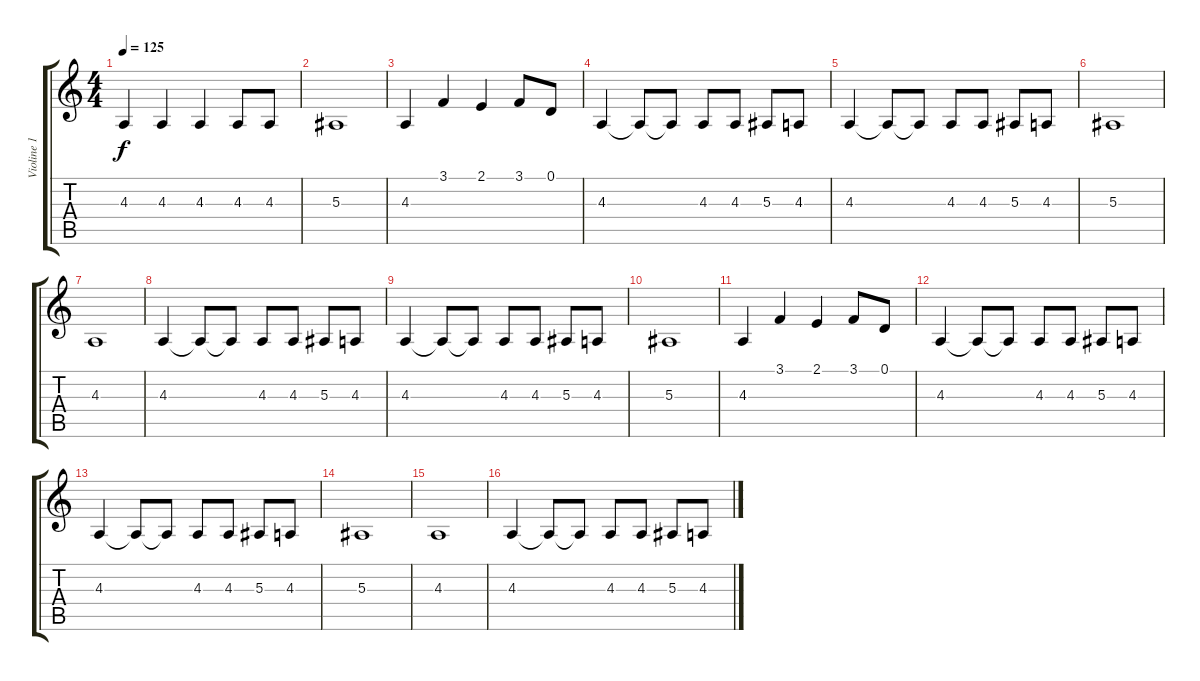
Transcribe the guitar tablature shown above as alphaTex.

\track ("Violine 1" "Violine 1") {instrument tremolostrings}
\staff {score tabs}
\tuning (D4 A3 F3 C3 G2 D2) {hide}
\ts (4 4)
\tempo 125
\clef g2
\ks c
4.3{t}.4{dy f} 4.3.4 4.3.4 4.3.8 4.3.8 |
5.3.1 |
4.3.4 3.1.4 2.1.4 3.1.8 0.1.8 |
4.3.4 4.3{t}.8 4.3{t}.8 4.3.8 4.3.8 5.3.8 4.3.8 |
4.3.4 4.3{t}.8 4.3{t}.8 4.3.8 4.3.8 5.3.8 4.3.8 |
5.3.1 |
4.3.1 |
4.3.4 4.3{t}.8 4.3{t}.8 4.3.8 4.3.8 5.3.8 4.3.8 |
4.3.4 4.3{t}.8 4.3{t}.8 4.3.8 4.3.8 5.3.8 4.3.8 |
5.3.1 |
4.3.4 3.1.4 2.1.4 3.1.8 0.1.8 |
4.3.4 4.3{t}.8 4.3{t}.8 4.3.8 4.3.8 5.3.8 4.3.8 |
4.3.4 4.3{t}.8 4.3{t}.8 4.3.8 4.3.8 5.3.8 4.3.8 |
5.3.1 |
4.3.1 |
4.3.4 4.3{t}.8 4.3{t}.8 4.3.8 4.3.8 5.3.8 4.3.8
